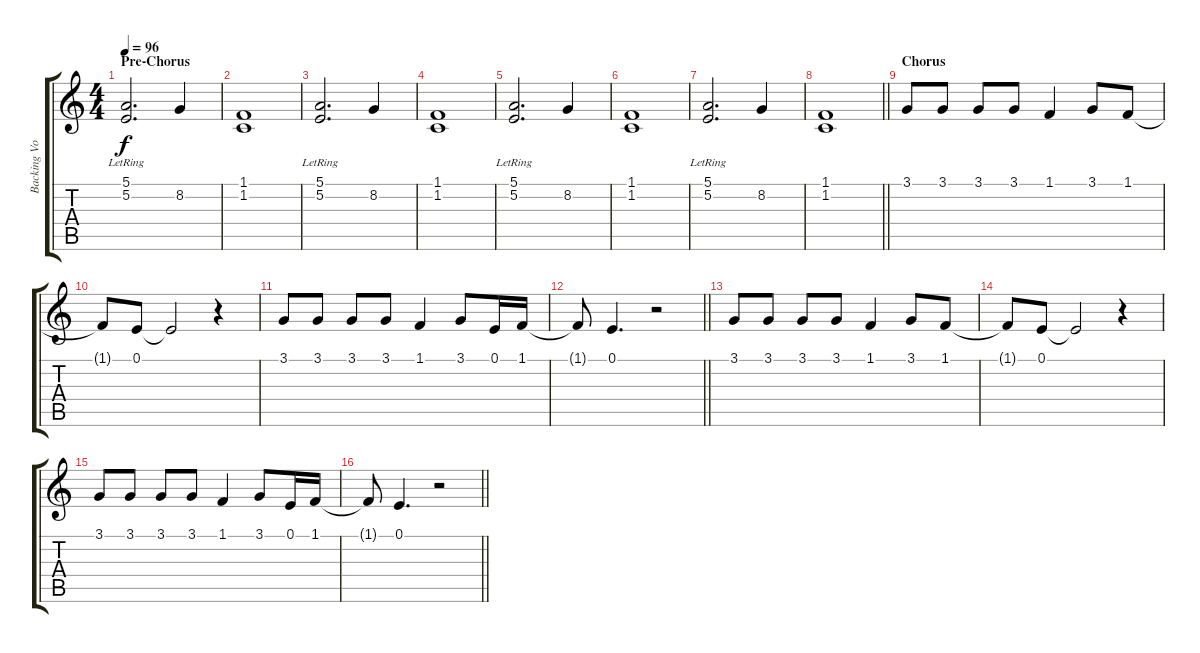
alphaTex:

\track ("Backing Vox" "Backing Vo") {instrument tenorsax}
\staff {score tabs}
\tuning (E4 B3 G3 D3 A2 E2) {hide}
\ts (4 4)
\section ("" "Pre-Chorus")
\tempo 96
\clef g2
\ks c
(5.1{lr} 5.2).2{d dy f} 8.2.4 |
(1.1 1.2).1 |
(5.1{lr} 5.2).2{d} 8.2.4 |
(1.1 1.2).1 |
(5.1{lr} 5.2).2{d} 8.2.4 |
(1.1 1.2).1 |
(5.1{lr} 5.2).2{d} 8.2.4 |
\barLineRight lightlight
(1.1 1.2).1 |
\section ("" "Chorus")
3.1.8 3.1.8 3.1.8 3.1.8 1.1.4 3.1.8 1.1.8 |
1.1{t}.8 0.1.8 0.1{t}.2 r.4 |
3.1.8 3.1.8 3.1.8 3.1.8 1.1.4 3.1.8 0.1.16 1.1.16 |
\barLineRight lightlight
1.1{t}.8 0.1.4{d} r.2 |
3.1.8 3.1.8 3.1.8 3.1.8 1.1.4 3.1.8 1.1.8 |
1.1{t}.8 0.1.8 0.1{t}.2 r.4 |
3.1.8 3.1.8 3.1.8 3.1.8 1.1.4 3.1.8 0.1.16 1.1.16 |
\barLineRight lightlight
1.1{t}.8 0.1.4{d} r.2
